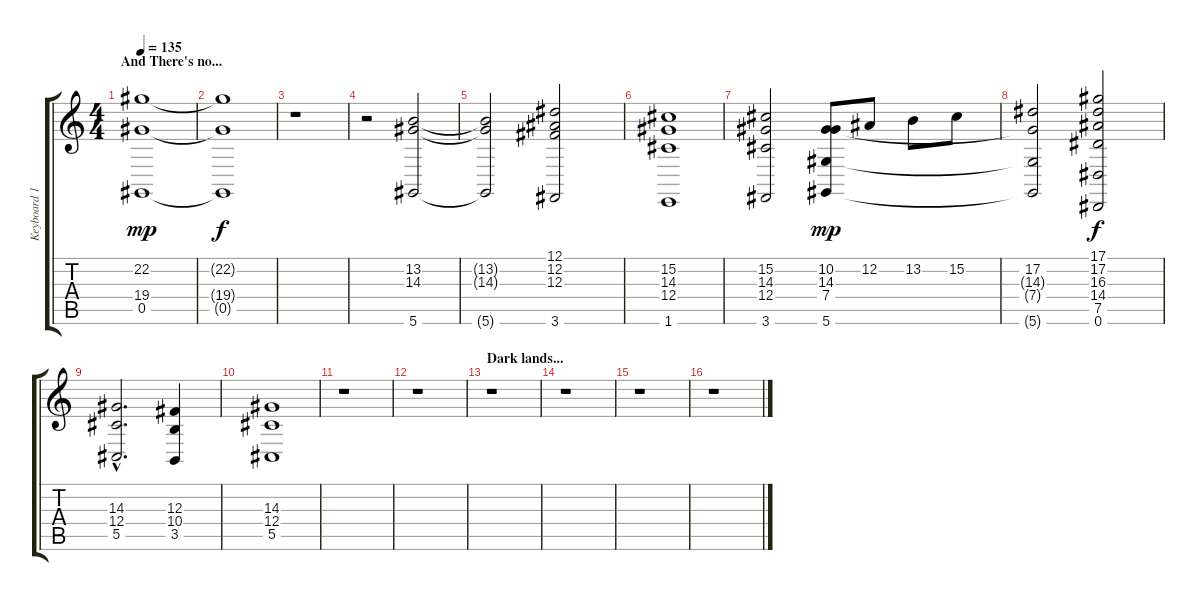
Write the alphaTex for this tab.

\track ("Keyboard 1" "Keyboard 1") {instrument stringensemble1}
\staff {score tabs}
\tuning (Eb4 Bb3 Gb3 Db3 Ab2 Eb2) {hide}
\ts (4 4)
\section ("" "And There's no...")
\tempo 135
\clef g2
\ks c
(22.2 19.4 0.5).1{dy mp} |
(22.2{t} 19.4{t} 0.5{t}).1{dy f} |
r.1 |
r.2 (13.2 14.3 5.6).2{volume 7 instrument synthstrings1} |
(13.2{t} 14.3{t} 5.6{t}).2 (12.1 12.2 12.3 3.6).2 |
(15.2 14.3 12.4 1.6).1 |
(15.2 14.3 12.4 3.6).2 (10.2 14.3 7.4 5.6).8{dy mp} 12.2.8 13.2.8 15.2.8 |
(17.2 14.3{t} 7.4{t} 5.6{t}).2 (17.1 17.2 16.3 14.4 7.5 0.6).2{dy f} |
(14.3{hac} 12.4{hac} 5.5{hac}).2{d} (12.3 10.4 3.5).4 |
(14.3 12.4 5.5).1 |
r.1 |
r.1 |
\section ("" "Dark lands...")
r.1 |
r.1 |
r.1 |
r.1
